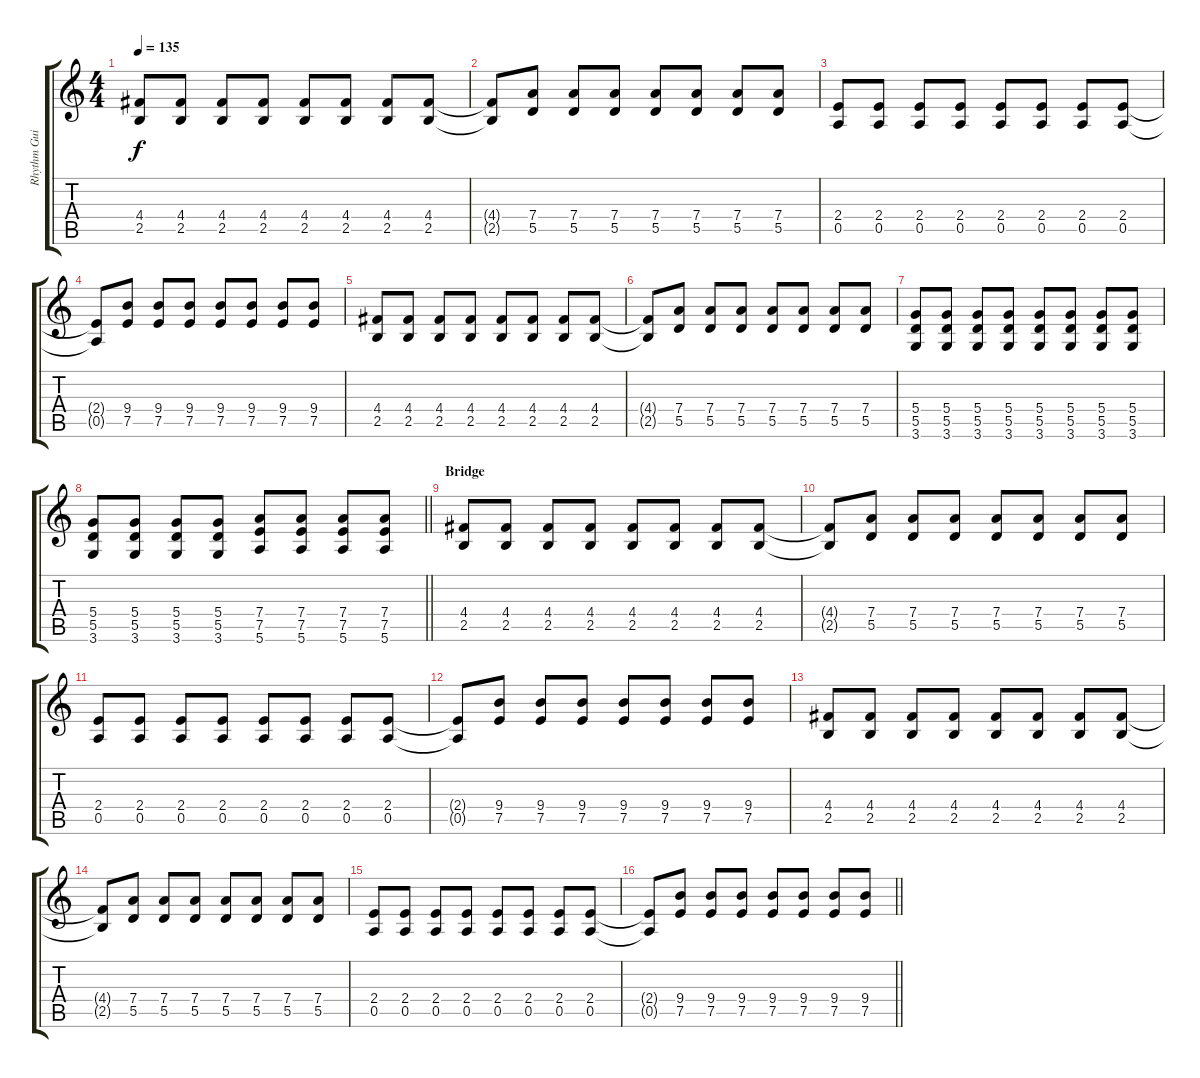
\track ("Rhythm Guitar" "Rhythm Gui") {instrument distortionguitar}
\staff {score tabs}
\tuning (E4 B3 G3 D3 A2 E2) {hide}
\ts (4 4)
\tempo 135
\clef g2
\ks c
(4.4 2.5).8{dy f volume 13} (4.4 2.5).8 (4.4 2.5).8 (4.4 2.5).8 (4.4 2.5).8 (4.4 2.5).8 (4.4 2.5).8 (4.4 2.5).8 |
(4.4{t} 2.5{t}).8 (7.4 5.5).8 (7.4 5.5).8 (7.4 5.5).8 (7.4 5.5).8 (7.4 5.5).8 (7.4 5.5).8 (7.4 5.5).8 |
(2.4 0.5).8 (2.4 0.5).8 (2.4 0.5).8 (2.4 0.5).8 (2.4 0.5).8 (2.4 0.5).8 (2.4 0.5).8 (2.4 0.5).8 |
(2.4{t} 0.5{t}).8 (9.4 7.5).8 (9.4 7.5).8 (9.4 7.5).8 (9.4 7.5).8 (9.4 7.5).8 (9.4 7.5).8 (9.4 7.5).8 |
(4.4 2.5).8 (4.4 2.5).8 (4.4 2.5).8 (4.4 2.5).8 (4.4 2.5).8 (4.4 2.5).8 (4.4 2.5).8 (4.4 2.5).8 |
(4.4{t} 2.5{t}).8 (7.4 5.5).8 (7.4 5.5).8 (7.4 5.5).8 (7.4 5.5).8 (7.4 5.5).8 (7.4 5.5).8 (7.4 5.5).8 |
(5.4 5.5 3.6).8 (5.4 5.5 3.6).8 (5.4 5.5 3.6).8 (5.4 5.5 3.6).8 (5.4 5.5 3.6).8 (5.4 5.5 3.6).8 (5.4 5.5 3.6).8 (5.4 5.5 3.6).8 |
\barLineRight lightlight
(5.4 5.5 3.6).8 (5.4 5.5 3.6).8 (5.4 5.5 3.6).8 (5.4 5.5 3.6).8 (7.4 7.5 5.6).8 (7.4 7.5 5.6).8 (7.4 7.5 5.6).8 (7.4 7.5 5.6).8 |
\section ("" "Bridge")
(4.4 2.5).8{volume 13} (4.4 2.5).8 (4.4 2.5).8 (4.4 2.5).8 (4.4 2.5).8 (4.4 2.5).8 (4.4 2.5).8 (4.4 2.5).8 |
(4.4{t} 2.5{t}).8 (7.4 5.5).8 (7.4 5.5).8 (7.4 5.5).8 (7.4 5.5).8 (7.4 5.5).8 (7.4 5.5).8 (7.4 5.5).8 |
(2.4 0.5).8 (2.4 0.5).8 (2.4 0.5).8 (2.4 0.5).8 (2.4 0.5).8 (2.4 0.5).8 (2.4 0.5).8 (2.4 0.5).8 |
(2.4{t} 0.5{t}).8 (9.4 7.5).8 (9.4 7.5).8 (9.4 7.5).8 (9.4 7.5).8 (9.4 7.5).8 (9.4 7.5).8 (9.4 7.5).8 |
(4.4 2.5).8 (4.4 2.5).8 (4.4 2.5).8 (4.4 2.5).8 (4.4 2.5).8 (4.4 2.5).8 (4.4 2.5).8 (4.4 2.5).8 |
(4.4{t} 2.5{t}).8 (7.4 5.5).8 (7.4 5.5).8 (7.4 5.5).8 (7.4 5.5).8 (7.4 5.5).8 (7.4 5.5).8 (7.4 5.5).8 |
(2.4 0.5).8 (2.4 0.5).8 (2.4 0.5).8 (2.4 0.5).8 (2.4 0.5).8 (2.4 0.5).8 (2.4 0.5).8 (2.4 0.5).8 |
\barLineRight lightlight
(2.4{t} 0.5{t}).8 (9.4 7.5).8 (9.4 7.5).8 (9.4 7.5).8 (9.4 7.5).8 (9.4 7.5).8 (9.4 7.5).8 (9.4 7.5).8
